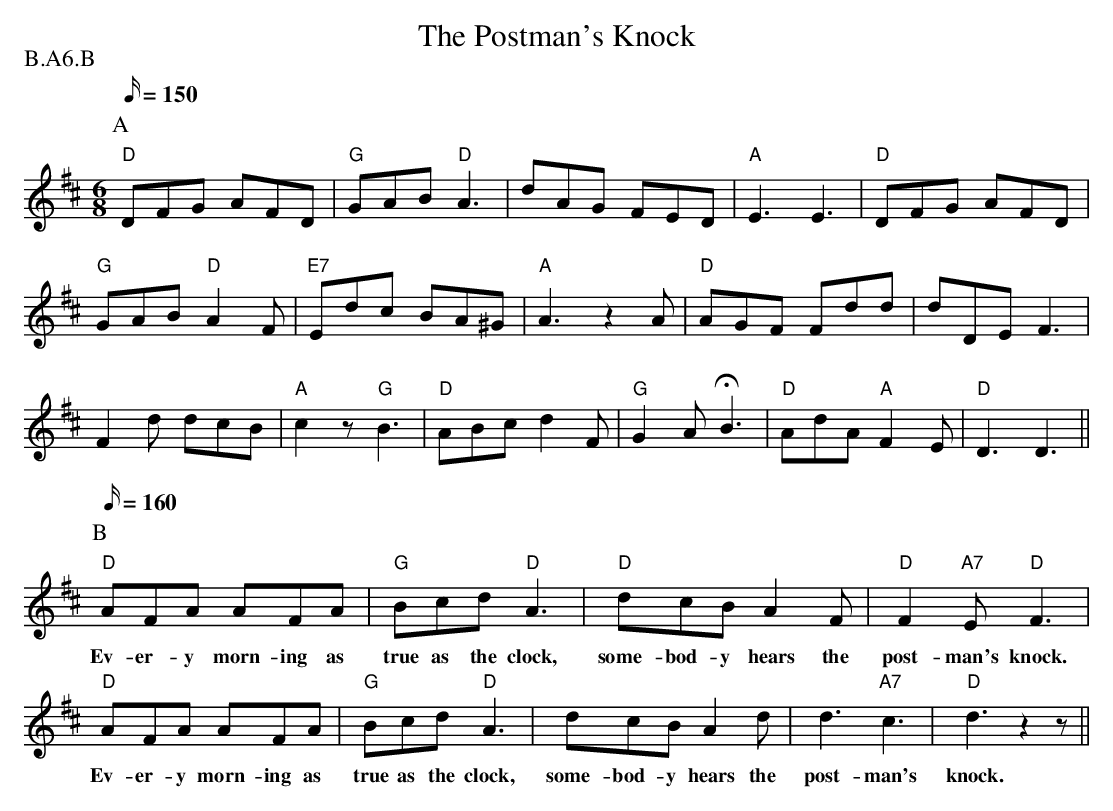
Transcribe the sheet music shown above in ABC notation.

X:1
T:Postman's Knock, The
M:6/8
P:B.A6.B
L:1/16
K:D
Q:150
P:A
"D" D2F2G2 A2F2D2 | "G" G2A2B2 "D" A6 | d2A2G2 F2E2D2 |\
"A" E6 E6 | "D" D2F2G2 A2F2D2 |
"G" G2A2B2 "D" A4 F2 | "E7" E2d2c2 B2A2^G2 | "A" A6 z4 A2 |\
"D" A2G2F2 F2d2d2 | d2D2E2 F6 |
F4 d2 d2c2B2 | "A" c4 z2 "G" B6 | "D" A2B2c2 d4 F2 |\
"G" G4 A2 !fermata!B6 | "D" A2d2A2 "A" F4 E2 | "D" D6 D6 ||
Q:160
P:B
"D" A2F2A2  A2F2A2 | "G" B2c2d2  "D" A6 |\
w: Ev-er-y morn-ing as true as the clock,
"D" d2c2B2     A4    F2   | "D" F4 "A7" E2  "D" F6 |
w: some-bod-y hears the    post-man's  knock.
"D" A2F2A2  A2F2A2| "G" B2c2d2  "D" A6 |\
w: Ev-er-y morn-ing as true as the clock,
    d2c2B2    A4    d2  | d6   "A7" c6 | "D" d6 z4 z2 ||
w: some-bod-y hears the  post-    man's   knock.
